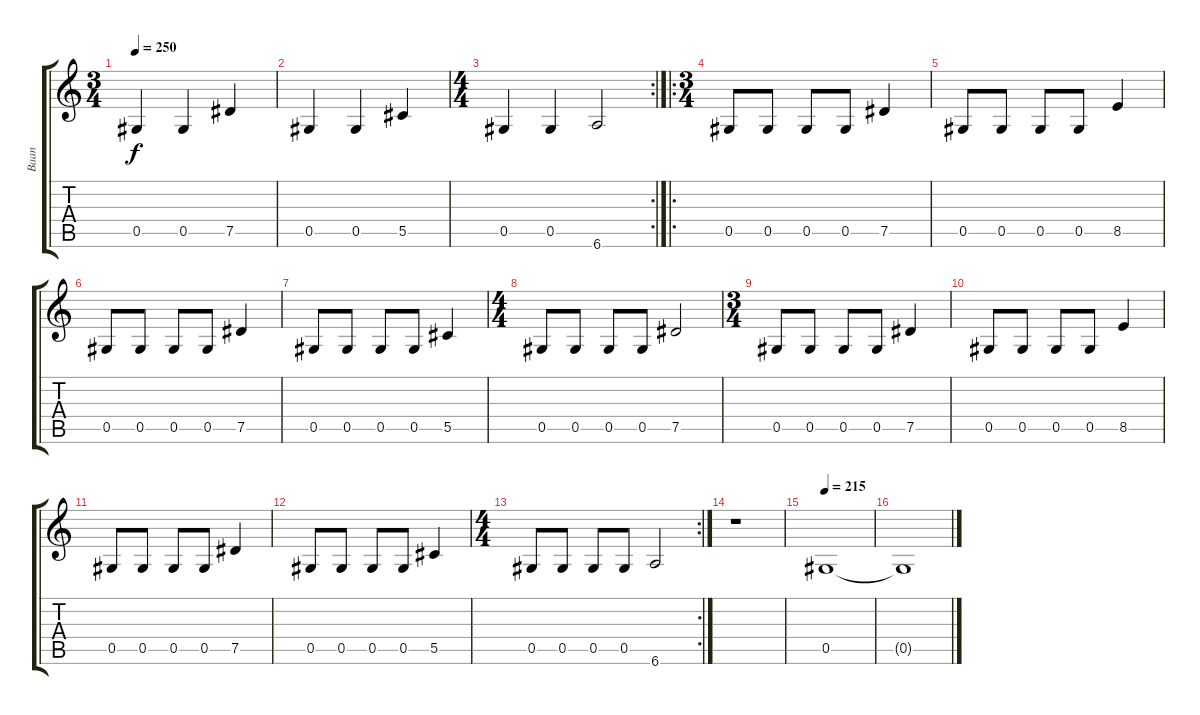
\track ("Baan" "Baan") {instrument electricbassfinger}
\staff {score tabs}
\tuning (Eb4 Bb3 Gb3 Db3 Ab2 Eb2) {hide}
\ts (3 4)
\tempo 250
\clef g2
\ks c
0.5.4{dy f} 0.5.4 7.5.4 |
0.5.4 0.5.4 5.5.4 |
\rc 2
\ts (4 4)
0.5.4 0.5.4 6.6.2 |
\ro
\ts (3 4)
0.5.8 0.5.8 0.5.8 0.5.8 7.5.4 |
0.5.8 0.5.8 0.5.8 0.5.8 8.5.4 |
0.5.8 0.5.8 0.5.8 0.5.8 7.5.4 |
0.5.8 0.5.8 0.5.8 0.5.8 5.5.4 |
\ts (4 4)
0.5.8 0.5.8 0.5.8 0.5.8 7.5.2 |
\ts (3 4)
0.5.8 0.5.8 0.5.8 0.5.8 7.5.4 |
0.5.8 0.5.8 0.5.8 0.5.8 8.5.4 |
0.5.8 0.5.8 0.5.8 0.5.8 7.5.4 |
0.5.8 0.5.8 0.5.8 0.5.8 5.5.4 |
\rc 2
\ts (4 4)
0.5.8 0.5.8 0.5.8 0.5.8 6.6.2 |
r.1 |
\tempo 215
0.5.1 |
0.5{t}.1
